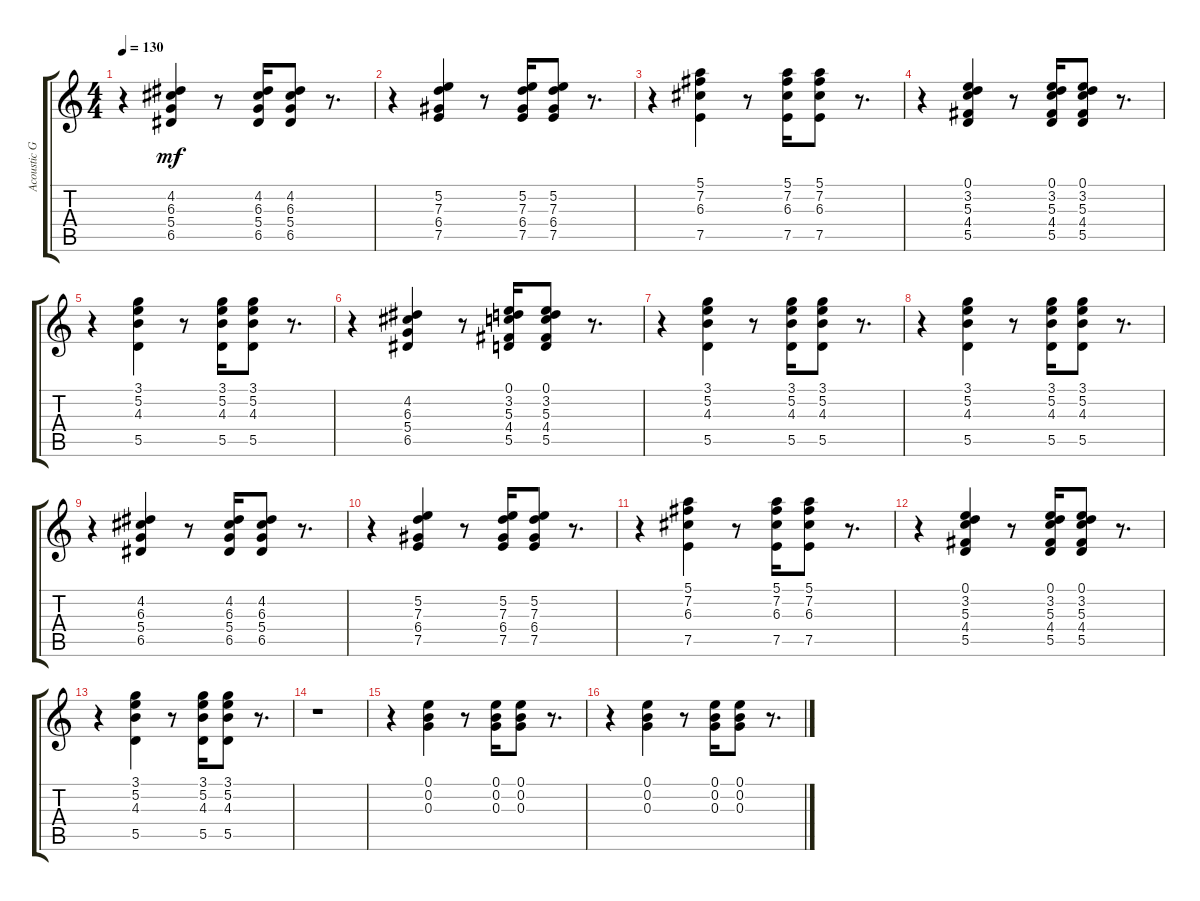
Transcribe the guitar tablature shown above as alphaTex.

\track ("Acoustic Guitar" "Acoustic G") {instrument acousticguitarnylon}
\staff {score tabs}
\tuning (E4 B3 G3 D3 A2 E2) {hide}
\ts (4 4)
\tempo 130
\clef g2
\ks c
r.4{dy mf} (4.2 6.3 5.4 6.5).4 r.8 (4.2 6.3 5.4 6.5).16 (4.2 6.3 5.4 6.5).8 r.8{d} |
r.4 (5.2 7.3 6.4 7.5).4 r.8 (5.2 7.3 6.4 7.5).16 (5.2 7.3 6.4 7.5).8 r.8{d} |
r.4 (5.1 7.2 6.3 7.5).4 r.8 (5.1 7.2 6.3 7.5).16 (5.1 7.2 6.3 7.5).8 r.8{d} |
r.4 (0.1 3.2 5.3 4.4 5.5).4 r.8 (0.1 3.2 5.3 4.4 5.5).16 (0.1 3.2 5.3 4.4 5.5).8 r.8{d} |
r.4 (3.1 5.2 4.3 5.5).4 r.8 (3.1 5.2 4.3 5.5).16 (3.1 5.2 4.3 5.5).8 r.8{d} |
r.4 (4.2 6.3 5.4 6.5).4 r.8 (0.1 3.2 5.3 4.4 5.5).16 (0.1 3.2 5.3 4.4 5.5).8 r.8{d} |
r.4 (3.1 5.2 4.3 5.5).4 r.8 (3.1 5.2 4.3 5.5).16 (3.1 5.2 4.3 5.5).8 r.8{d} |
r.4 (3.1 5.2 4.3 5.5).4 r.8 (3.1 5.2 4.3 5.5).16 (3.1 5.2 4.3 5.5).8 r.8{d} |
r.4 (4.2 6.3 5.4 6.5).4 r.8 (4.2 6.3 5.4 6.5).16 (4.2 6.3 5.4 6.5).8 r.8{d} |
r.4 (5.2 7.3 6.4 7.5).4 r.8 (5.2 7.3 6.4 7.5).16 (5.2 7.3 6.4 7.5).8 r.8{d} |
r.4 (5.1 7.2 6.3 7.5).4 r.8 (5.1 7.2 6.3 7.5).16 (5.1 7.2 6.3 7.5).8 r.8{d} |
r.4 (0.1 3.2 5.3 4.4 5.5).4 r.8 (0.1 3.2 5.3 4.4 5.5).16 (0.1 3.2 5.3 4.4 5.5).8 r.8{d} |
r.4 (3.1 5.2 4.3 5.5).4 r.8 (3.1 5.2 4.3 5.5).16 (3.1 5.2 4.3 5.5).8 r.8{d} |
r.1 |
r.4 (0.1 0.2 0.3).4 r.8 (0.1 0.2 0.3).16 (0.1 0.2 0.3).8 r.8{d} |
r.4 (0.1 0.2 0.3).4 r.8 (0.1 0.2 0.3).16 (0.1 0.2 0.3).8 r.8{d}
